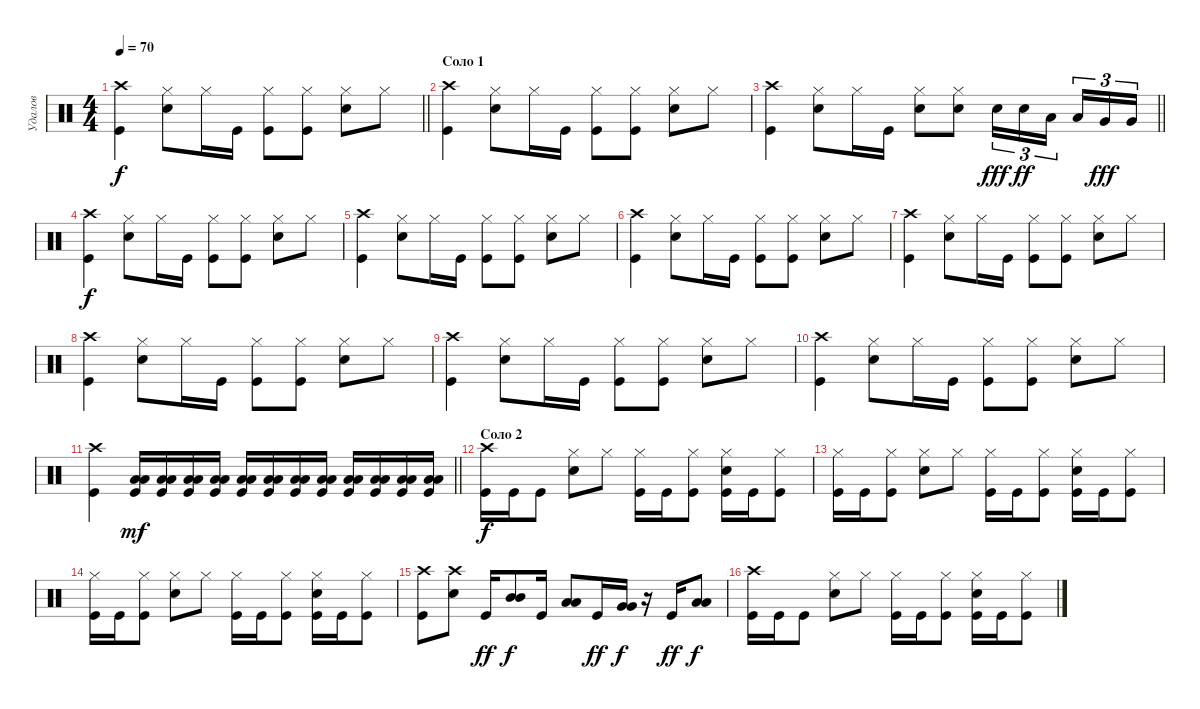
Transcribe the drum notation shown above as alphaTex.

\track ("Удалов" "Удалов") {instrument percussion}
\staff {score}
\articulation defaults
\ts (4 4)
\tempo 70
\clef neutral
\barLineRight lightlight
\ks c
("Kick (hit)" "Crash high (hit)").4{dy f} ("Hi-Hat (closed)" "Snare (hit) 2").8 "Hi-Hat (closed)".16 "Kick (hit)".16 ("Hi-Hat (closed)" "Kick (hit)").8 ("Hi-Hat (closed)" "Kick (hit)").8 ("Hi-Hat (closed)" "Snare (hit) 2").8 "Hi-Hat (closed)".8 |
\section ("" "Соло 1")
("Kick (hit)" "Crash high (hit)").4 ("Snare (hit) 2" "Hi-Hat (closed)").8 "Hi-Hat (closed)".16 "Kick (hit)".16 ("Kick (hit)" "Hi-Hat (closed)").8 ("Kick (hit)" "Hi-Hat (closed)").8 ("Snare (hit) 2" "Hi-Hat (closed)").8 "Hi-Hat (closed)".8 |
\barLineRight lightlight
("Kick (hit)" "Crash high (hit)").4 ("Snare (hit) 2" "Hi-Hat (closed)").8 "Hi-Hat (closed)".16 "Kick (hit)".16 ("Snare (hit) 2" "Hi-Hat (closed)").8 ("Snare (hit) 2" "Hi-Hat (closed)").8 "Snare (hit) 2".16{tu (3 2) dy fff} "Snare (hit) 2".16{tu (3 2) dy ff} "Low Tom (hit)".16{tu (3 2) beam splitsecondary} "Low Tom (hit)".16{tu (3 2)} "Very Low Tom (hit)".16{tu (3 2) dy fff} "Very Low Tom (hit)".16{tu (3 2)} |
("Kick (hit)" "Crash high (hit)").4{dy f} ("Hi-Hat (closed)" "Snare (hit) 2").8 "Hi-Hat (closed)".16 "Kick (hit)".16 ("Hi-Hat (closed)" "Kick (hit)").8 ("Hi-Hat (closed)" "Kick (hit)").8 ("Hi-Hat (closed)" "Snare (hit) 2").8 "Hi-Hat (closed)".8 |
("Kick (hit)" "Crash high (hit)").4 ("Hi-Hat (closed)" "Snare (hit) 2").8 "Hi-Hat (closed)".16 "Kick (hit)".16 ("Hi-Hat (closed)" "Kick (hit)").8 ("Hi-Hat (closed)" "Kick (hit)").8 ("Hi-Hat (closed)" "Snare (hit) 2").8 "Hi-Hat (closed)".8 |
("Kick (hit)" "Crash high (hit)").4 ("Hi-Hat (closed)" "Snare (hit) 2").8 "Hi-Hat (closed)".16 "Kick (hit)".16 ("Hi-Hat (closed)" "Kick (hit)").8 ("Hi-Hat (closed)" "Kick (hit)").8 ("Hi-Hat (closed)" "Snare (hit) 2").8 "Hi-Hat (closed)".8 |
("Kick (hit)" "Crash high (hit)").4 ("Hi-Hat (closed)" "Snare (hit) 2").8 "Hi-Hat (closed)".16 "Kick (hit)".16 ("Hi-Hat (closed)" "Kick (hit)").8 ("Hi-Hat (closed)" "Kick (hit)").8 ("Hi-Hat (closed)" "Snare (hit) 2").8 "Hi-Hat (closed)".8 |
("Kick (hit)" "Crash high (hit)").4 ("Hi-Hat (closed)" "Snare (hit) 2").8 "Hi-Hat (closed)".16 "Kick (hit)".16 ("Hi-Hat (closed)" "Kick (hit)").8 ("Hi-Hat (closed)" "Kick (hit)").8 ("Hi-Hat (closed)" "Snare (hit) 2").8 "Hi-Hat (closed)".8 |
("Kick (hit)" "Crash high (hit)").4 ("Hi-Hat (closed)" "Snare (hit) 2").8 "Hi-Hat (closed)".16 "Kick (hit)".16 ("Hi-Hat (closed)" "Kick (hit)").8 ("Hi-Hat (closed)" "Kick (hit)").8 ("Hi-Hat (closed)" "Snare (hit) 2").8 "Hi-Hat (closed)".8 |
("Kick (hit)" "Crash high (hit)").4 ("Hi-Hat (closed)" "Snare (hit) 2").8 "Hi-Hat (closed)".16 "Kick (hit)".16 ("Hi-Hat (closed)" "Kick (hit)").8 ("Hi-Hat (closed)" "Kick (hit)").8 ("Hi-Hat (closed)" "Snare (hit) 2").8 "Hi-Hat (closed)".8 |
\barLineRight lightlight
("Kick (hit)" "Crash high (hit)").4 ("Kick (hit)" "Low Floor Tom (hit)" "Low Floor Tom (hit)").16{bd 60 dy mf} ("Kick (hit)" "Low Floor Tom (hit)" "Low Floor Tom (hit)").16{bd 60} ("Kick (hit)" "Low Floor Tom (hit)" "Low Floor Tom (hit)").16{bd 60} ("Kick (hit)" "Low Floor Tom (hit)" "Low Floor Tom (hit)").16{bd 60} ("Kick (hit)" "Low Floor Tom (hit)" "Low Floor Tom (hit)").16{bd 60} ("Kick (hit)" "Low Floor Tom (hit)" "Low Floor Tom (hit)").16{bd 60} ("Kick (hit)" "Low Floor Tom (hit)" "Low Floor Tom (hit)").16{bd 60} ("Kick (hit)" "Low Floor Tom (hit)" "Low Floor Tom (hit)").16{bd 60} ("Kick (hit)" "Low Floor Tom (hit)" "Low Floor Tom (hit)").16{bd 60} ("Kick (hit)" "Low Floor Tom (hit)" "Low Floor Tom (hit)").16{bd 60} ("Kick (hit)" "Low Floor Tom (hit)" "Low Floor Tom (hit)").16{bd 60} ("Kick (hit)" "Low Floor Tom (hit)" "Low Floor Tom (hit)").16{bd 60} |
\section ("" "Соло 2")
("Kick (hit)" "Crash high (hit)").16{dy f} "Kick (hit)".16 "Kick (hit)".8 ("Snare (hit) 2" "Hi-Hat (closed)").8 "Hi-Hat (closed)".8 ("Kick (hit)" "Hi-Hat (closed)").16 "Kick (hit)".16 ("Kick (hit)" "Hi-Hat (closed)").8 ("Kick (hit)" "Snare (hit) 2" "Hi-Hat (closed)").16 "Kick (hit)".16 ("Kick (hit)" "Hi-Hat (closed)").8 |
("Kick (hit)" "Hi-Hat (closed)").16 "Kick (hit)".16 ("Kick (hit)" "Hi-Hat (closed)").8 ("Snare (hit) 2" "Hi-Hat (closed)").8 "Hi-Hat (closed)".8 ("Kick (hit)" "Hi-Hat (closed)").16 "Kick (hit)".16 ("Kick (hit)" "Hi-Hat (closed)").8 ("Kick (hit)" "Snare (hit) 2" "Hi-Hat (closed)").16 "Kick (hit)".16 ("Kick (hit)" "Hi-Hat (closed)").8 |
("Kick (hit)" "Hi-Hat (closed)").16 "Kick (hit)".16 ("Kick (hit)" "Hi-Hat (closed)").8 ("Snare (hit) 2" "Hi-Hat (closed)").8 "Hi-Hat (closed)".8 ("Kick (hit)" "Hi-Hat (closed)").16 "Kick (hit)".16 ("Kick (hit)" "Hi-Hat (closed)").8 ("Kick (hit)" "Snare (hit) 2" "Hi-Hat (closed)").16 "Kick (hit)".16 ("Kick (hit)" "Hi-Hat (closed)").8 |
("Kick (hit)" "Crash high (hit)").8 ("Snare (hit) 2" "Crash high (hit)").8 "Kick (hit)".16{dy ff} ("Mid Tom (hit)" "Mid Tom (hit)").8{bd 120 dy f} "Kick (hit)".16 ("Low Tom (hit)" "Low Tom (hit)").8{bd 120} "Kick (hit)".16{dy ff} ("Very Low Tom (hit)" "Very Low Tom (hit)").16{bd 120 dy f} r.16 "Kick (hit)".16{dy ff} ("Low Floor Tom (hit)" "Low Floor Tom (hit)").8{bd 120 dy f} |
("Kick (hit)" "Crash high (hit)").16 "Kick (hit)".16 "Kick (hit)".8 ("Snare (hit) 2" "Hi-Hat (closed)").8 "Hi-Hat (closed)".8 ("Kick (hit)" "Hi-Hat (closed)").16 "Kick (hit)".16 ("Kick (hit)" "Hi-Hat (closed)").8 ("Kick (hit)" "Snare (hit) 2" "Hi-Hat (closed)").16 "Kick (hit)".16 ("Kick (hit)" "Hi-Hat (closed)").8
